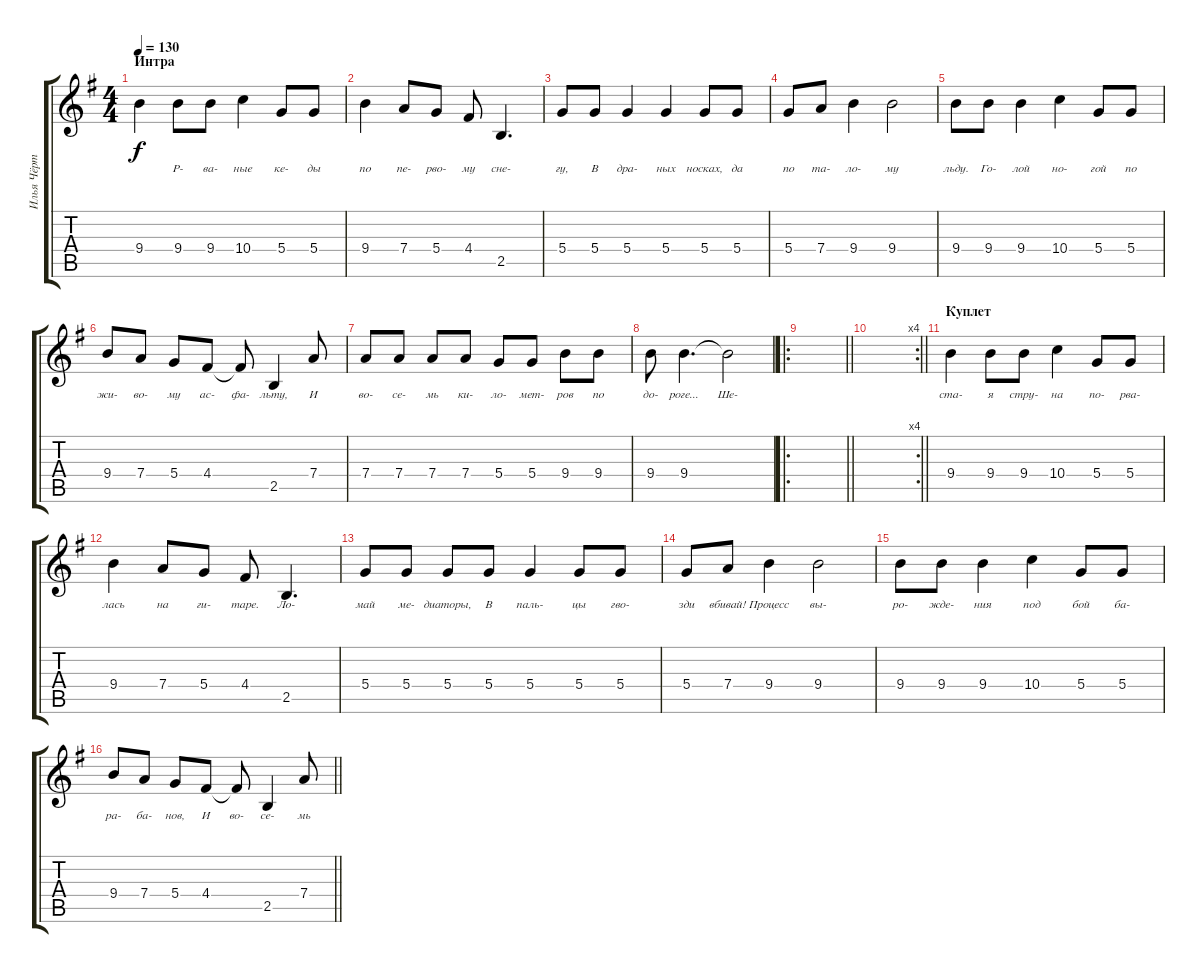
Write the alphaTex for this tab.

\track ("Илья Чёрт" "Илья Чёрт") {instrument distortionguitar}
\staff {score tabs}
\tuning (E4 B3 G3 D3 A2 E2) {hide}
\ts (4 4)
\section ("" "Интра")
\tempo 130
\clef g2
\ks eminor
9.4.4{lyrics (0 "") lyrics (1 "") lyrics (2 "") lyrics (3 "") lyrics (4 "") dy f instrument distortionguitar} 9.4.8{lyrics (0 "Р-") lyrics (1 "") lyrics (2 "") lyrics (3 "") lyrics (4 "")} 9.4.8{lyrics (0 "ва-") lyrics (1 "") lyrics (2 "") lyrics (3 "") lyrics (4 "")} 10.4.4{lyrics (0 "ные") lyrics (1 "") lyrics (2 "") lyrics (3 "") lyrics (4 "")} 5.4.8{lyrics (0 "ке-") lyrics (1 "") lyrics (2 "") lyrics (3 "") lyrics (4 "")} 5.4.8{lyrics (0 "ды") lyrics (1 "") lyrics (2 "") lyrics (3 "") lyrics (4 "")} |
9.4.4{lyrics (0 "по") lyrics (1 "") lyrics (2 "") lyrics (3 "") lyrics (4 "")} 7.4.8{lyrics (0 "пе-") lyrics (1 "") lyrics (2 "") lyrics (3 "") lyrics (4 "")} 5.4.8{lyrics (0 "рво-") lyrics (1 "") lyrics (2 "") lyrics (3 "") lyrics (4 "")} 4.4.8{lyrics (0 "му") lyrics (1 "") lyrics (2 "") lyrics (3 "") lyrics (4 "")} 2.5.4{d lyrics (0 "сне-") lyrics (1 "") lyrics (2 "") lyrics (3 "") lyrics (4 "")} |
5.4.8{lyrics (0 "гу,") lyrics (1 "") lyrics (2 "") lyrics (3 "") lyrics (4 "")} 5.4.8{lyrics (0 "В") lyrics (1 "") lyrics (2 "") lyrics (3 "") lyrics (4 "")} 5.4.4{lyrics (0 "дра-") lyrics (1 "") lyrics (2 "") lyrics (3 "") lyrics (4 "")} 5.4.4{lyrics (0 "ных") lyrics (1 "") lyrics (2 "") lyrics (3 "") lyrics (4 "")} 5.4.8{lyrics (0 "носках,") lyrics (1 "") lyrics (2 "") lyrics (3 "") lyrics (4 "")} 5.4.8{lyrics (0 "да") lyrics (1 "") lyrics (2 "") lyrics (3 "") lyrics (4 "")} |
5.4.8{lyrics (0 "по") lyrics (1 "") lyrics (2 "") lyrics (3 "") lyrics (4 "")} 7.4.8{lyrics (0 "та-") lyrics (1 "") lyrics (2 "") lyrics (3 "") lyrics (4 "")} 9.4.4{lyrics (0 "ло-") lyrics (1 "") lyrics (2 "") lyrics (3 "") lyrics (4 "")} 9.4.2{lyrics (0 "му") lyrics (1 "") lyrics (2 "") lyrics (3 "") lyrics (4 "")} |
9.4.8{lyrics (0 "льду.") lyrics (1 "") lyrics (2 "") lyrics (3 "") lyrics (4 "")} 9.4.8{lyrics (0 "Го-") lyrics (1 "") lyrics (2 "") lyrics (3 "") lyrics (4 "")} 9.4.4{lyrics (0 "лой") lyrics (1 "") lyrics (2 "") lyrics (3 "") lyrics (4 "")} 10.4.4{lyrics (0 "но-") lyrics (1 "") lyrics (2 "") lyrics (3 "") lyrics (4 "")} 5.4.8{lyrics (0 "гой") lyrics (1 "") lyrics (2 "") lyrics (3 "") lyrics (4 "")} 5.4.8{lyrics (0 "по") lyrics (1 "") lyrics (2 "") lyrics (3 "") lyrics (4 "")} |
9.4.8{lyrics (0 "жи-") lyrics (1 "") lyrics (2 "") lyrics (3 "") lyrics (4 "")} 7.4.8{lyrics (0 "во-") lyrics (1 "") lyrics (2 "") lyrics (3 "") lyrics (4 "")} 5.4.8{lyrics (0 "му") lyrics (1 "") lyrics (2 "") lyrics (3 "") lyrics (4 "")} 4.4.8{lyrics (0 "ас-") lyrics (1 "") lyrics (2 "") lyrics (3 "") lyrics (4 "")} 4.4{t}.8{lyrics (0 "фа-") lyrics (1 "") lyrics (2 "") lyrics (3 "") lyrics (4 "")} 2.5.4{lyrics (0 "льту,") lyrics (1 "") lyrics (2 "") lyrics (3 "") lyrics (4 "")} 7.4.8{lyrics (0 "И") lyrics (1 "") lyrics (2 "") lyrics (3 "") lyrics (4 "")} |
7.4.8{lyrics (0 "во-") lyrics (1 "") lyrics (2 "") lyrics (3 "") lyrics (4 "")} 7.4.8{lyrics (0 "се-") lyrics (1 "") lyrics (2 "") lyrics (3 "") lyrics (4 "")} 7.4.8{lyrics (0 "мь") lyrics (1 "") lyrics (2 "") lyrics (3 "") lyrics (4 "")} 7.4.8{lyrics (0 "ки-") lyrics (1 "") lyrics (2 "") lyrics (3 "") lyrics (4 "")} 5.4.8{lyrics (0 "ло-") lyrics (1 "") lyrics (2 "") lyrics (3 "") lyrics (4 "")} 5.4.8{lyrics (0 "мет-") lyrics (1 "") lyrics (2 "") lyrics (3 "") lyrics (4 "")} 9.4.8{lyrics (0 "ров") lyrics (1 "") lyrics (2 "") lyrics (3 "") lyrics (4 "")} 9.4.8{lyrics (0 "по") lyrics (1 "") lyrics (2 "") lyrics (3 "") lyrics (4 "")} |
9.4.8{lyrics (0 "до-") lyrics (1 "") lyrics (2 "") lyrics (3 "") lyrics (4 "")} 9.4.4{d lyrics (0 "роге...") lyrics (1 "") lyrics (2 "") lyrics (3 "") lyrics (4 "")} 9.4{t}.2{lyrics (0 "Ше-") lyrics (1 "") lyrics (2 "") lyrics (3 "") lyrics (4 "")} |
\ro
\barLineRight lightlight
|
\rc 4
\barLineRight lightlight
|
\section ("" "Куплет")
9.4.4{lyrics (0 "ста-") lyrics (1 "") lyrics (2 "") lyrics (3 "") lyrics (4 "")} 9.4.8{lyrics (0 "я") lyrics (1 "") lyrics (2 "") lyrics (3 "") lyrics (4 "")} 9.4.8{lyrics (0 "стру-") lyrics (1 "") lyrics (2 "") lyrics (3 "") lyrics (4 "")} 10.4.4{lyrics (0 "на") lyrics (1 "") lyrics (2 "") lyrics (3 "") lyrics (4 "")} 5.4.8{lyrics (0 "по-") lyrics (1 "") lyrics (2 "") lyrics (3 "") lyrics (4 "")} 5.4.8{lyrics (0 "рва-") lyrics (1 "") lyrics (2 "") lyrics (3 "") lyrics (4 "")} |
9.4.4{lyrics (0 "лась") lyrics (1 "") lyrics (2 "") lyrics (3 "") lyrics (4 "")} 7.4.8{lyrics (0 "на") lyrics (1 "") lyrics (2 "") lyrics (3 "") lyrics (4 "")} 5.4.8{lyrics (0 "ги-") lyrics (1 "") lyrics (2 "") lyrics (3 "") lyrics (4 "")} 4.4.8{lyrics (0 "таре.") lyrics (1 "") lyrics (2 "") lyrics (3 "") lyrics (4 "")} 2.5.4{d lyrics (0 "Ло-") lyrics (1 "") lyrics (2 "") lyrics (3 "") lyrics (4 "")} |
5.4.8{lyrics (0 "май") lyrics (1 "") lyrics (2 "") lyrics (3 "") lyrics (4 "")} 5.4.8{lyrics (0 "ме-") lyrics (1 "") lyrics (2 "") lyrics (3 "") lyrics (4 "")} 5.4.8{lyrics (0 "диаторы,") lyrics (1 "") lyrics (2 "") lyrics (3 "") lyrics (4 "")} 5.4.8{lyrics (0 "В") lyrics (1 "") lyrics (2 "") lyrics (3 "") lyrics (4 "")} 5.4.4{lyrics (0 "паль-") lyrics (1 "") lyrics (2 "") lyrics (3 "") lyrics (4 "")} 5.4.8{lyrics (0 "цы") lyrics (1 "") lyrics (2 "") lyrics (3 "") lyrics (4 "")} 5.4.8{lyrics (0 "гво-") lyrics (1 "") lyrics (2 "") lyrics (3 "") lyrics (4 "")} |
5.4.8{lyrics (0 "зди") lyrics (1 "") lyrics (2 "") lyrics (3 "") lyrics (4 "")} 7.4.8{lyrics (0 "вбивай!") lyrics (1 "") lyrics (2 "") lyrics (3 "") lyrics (4 "")} 9.4.4{lyrics (0 "Процесс") lyrics (1 "") lyrics (2 "") lyrics (3 "") lyrics (4 "")} 9.4.2{lyrics (0 "вы-") lyrics (1 "") lyrics (2 "") lyrics (3 "") lyrics (4 "")} |
9.4.8{lyrics (0 "ро-") lyrics (1 "") lyrics (2 "") lyrics (3 "") lyrics (4 "")} 9.4.8{lyrics (0 "жде-") lyrics (1 "") lyrics (2 "") lyrics (3 "") lyrics (4 "")} 9.4.4{lyrics (0 "ния") lyrics (1 "") lyrics (2 "") lyrics (3 "") lyrics (4 "")} 10.4.4{lyrics (0 "под") lyrics (1 "") lyrics (2 "") lyrics (3 "") lyrics (4 "")} 5.4.8{lyrics (0 "бой") lyrics (1 "") lyrics (2 "") lyrics (3 "") lyrics (4 "")} 5.4.8{lyrics (0 "ба-") lyrics (1 "") lyrics (2 "") lyrics (3 "") lyrics (4 "")} |
\barLineRight lightlight
9.4.8{lyrics (0 "ра-") lyrics (1 "") lyrics (2 "") lyrics (3 "") lyrics (4 "")} 7.4.8{lyrics (0 "ба-") lyrics (1 "") lyrics (2 "") lyrics (3 "") lyrics (4 "")} 5.4.8{lyrics (0 "нов,") lyrics (1 "") lyrics (2 "") lyrics (3 "") lyrics (4 "")} 4.4.8{lyrics (0 "И") lyrics (1 "") lyrics (2 "") lyrics (3 "") lyrics (4 "")} 4.4{t}.8{lyrics (0 "во-") lyrics (1 "") lyrics (2 "") lyrics (3 "") lyrics (4 "")} 2.5.4{lyrics (0 "се-") lyrics (1 "") lyrics (2 "") lyrics (3 "") lyrics (4 "")} 7.4.8{lyrics (0 "мь") lyrics (1 "") lyrics (2 "") lyrics (3 "") lyrics (4 "")}
